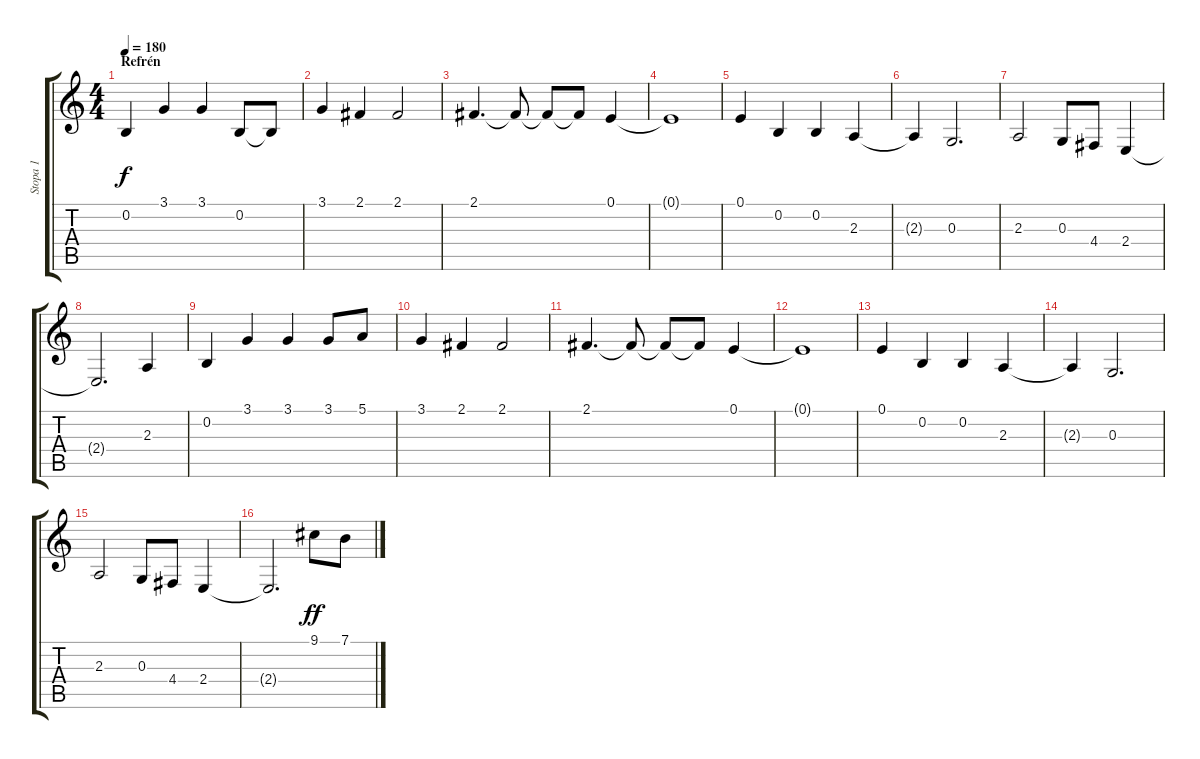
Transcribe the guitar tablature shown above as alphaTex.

\track ("Stopa 1" "Stopa 1") {instrument acousticgrandpiano}
\staff {score tabs}
\tuning (E4 B3 G3 D3 A2 E2) {hide}
\ts (4 4)
\section ("" "Refrén")
\tempo 180
\clef g2
\ks c
0.2.4{dy f} 3.1.4 3.1.4 0.2.8 0.2{t}.8 |
3.1.4 2.1.4 2.1.2 |
2.1.4{d} 2.1{t}.8 2.1{t}.8 2.1{t}.8 0.1.4 |
0.1{t}.1 |
0.1.4 0.2.4 0.2.4 2.3.4 |
2.3{t}.4 0.3.2{d} |
2.3.2 0.3.8 4.4.8 2.4.4 |
2.4{t}.2{d} 2.3.4 |
0.2.4 3.1.4 3.1.4 3.1.8 5.1.8 |
3.1.4 2.1.4 2.1.2 |
2.1.4{d} 2.1{t}.8 2.1{t}.8 2.1{t}.8 0.1.4 |
0.1{t}.1 |
0.1.4 0.2.4 0.2.4 2.3.4 |
2.3{t}.4 0.3.2{d} |
2.3.2 0.3.8 4.4.8 2.4.4 |
2.4{t}.2{d} 9.1.8{dy ff} 7.1.8
